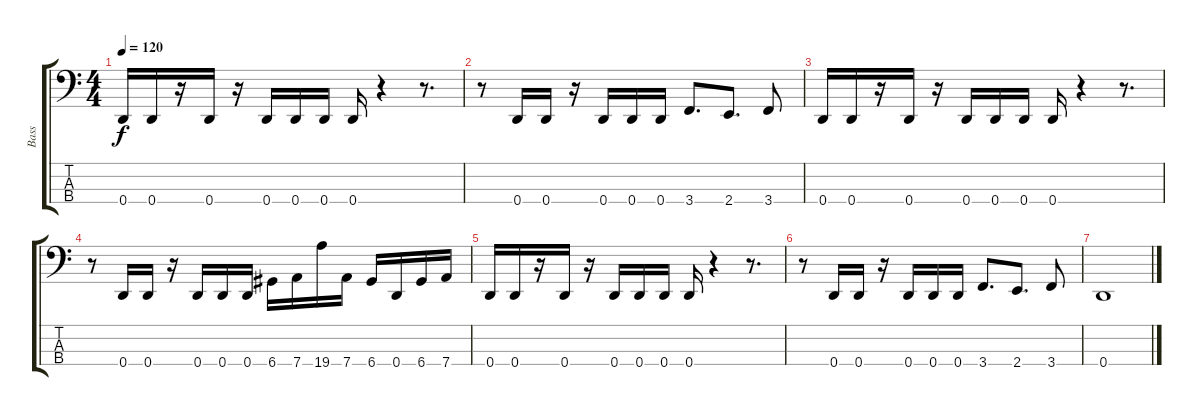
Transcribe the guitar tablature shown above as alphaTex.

\track ("Bass" "Bass") {instrument electricbasspick}
\staff {score tabs}
\tuning (F2 C2 G1 D1) {hide}
\ts (4 4)
\tempo 120
\clef f4
\ks c
0.4.16{dy f} 0.4.16 r.16 0.4.16 r.16 0.4.16 0.4.16 0.4.16 0.4.16 r.4 r.8{d} |
r.8 0.4.16 0.4.16 r.16 0.4.16 0.4.16 0.4.16 3.4.8{d} 2.4.8{d} 3.4.8 |
0.4.16 0.4.16 r.16 0.4.16 r.16 0.4.16 0.4.16 0.4.16 0.4.16 r.4 r.8{d} |
r.8 0.4.16 0.4.16 r.16 0.4.16 0.4.16 0.4.16 6.4.16 7.4.16 19.4.16 7.4.16 6.4.16 0.4.16 6.4.16 7.4.16 |
0.4.16 0.4.16 r.16 0.4.16 r.16 0.4.16 0.4.16 0.4.16 0.4.16 r.4 r.8{d} |
r.8 0.4.16 0.4.16 r.16 0.4.16 0.4.16 0.4.16 3.4.8{d} 2.4.8{d} 3.4.8 |
0.4.1
